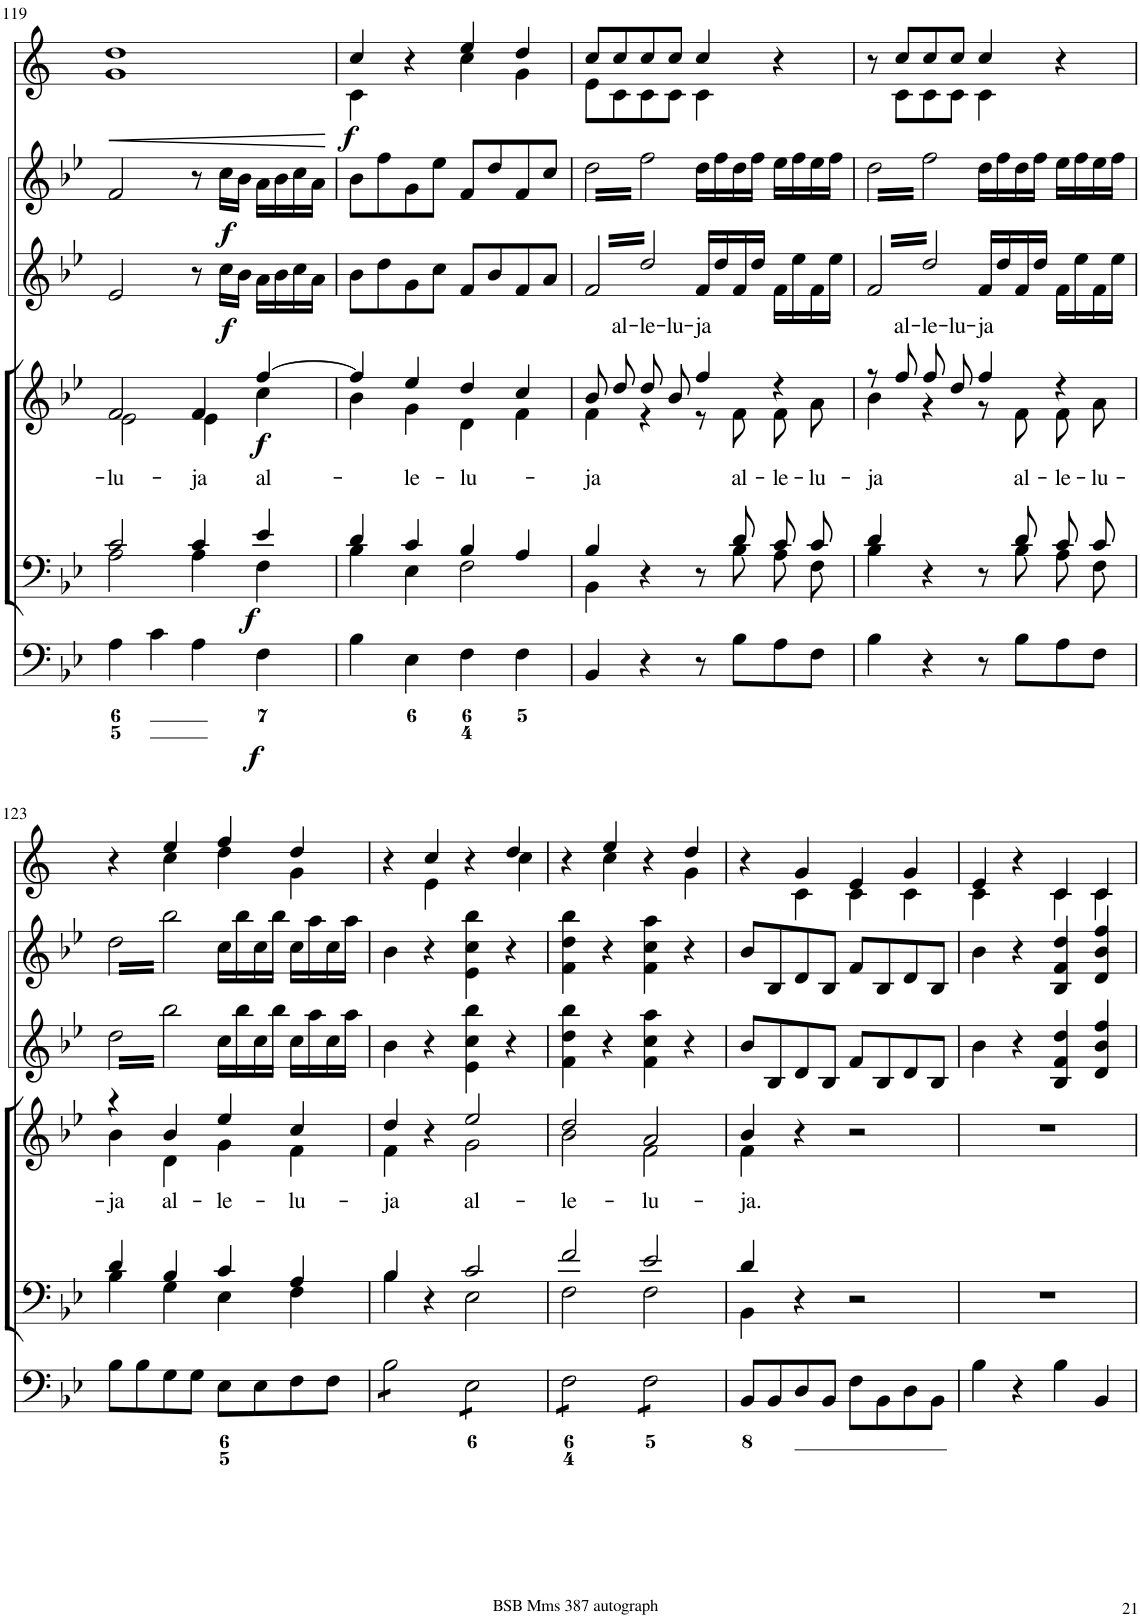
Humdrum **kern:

**kern	**dynam	**kern	**dynam	**kern	**text	**dynam	**kern	**dynam	**kern	**dynam	**kern	**dynam
*part6	*part6	*part5	*part5	*part4	*part4	*part4	*part3	*part3	*part2	*part2	*part1	*part1
*staff6	*staff6	*staff5	*staff5	*staff4	*staff4	*staff4	*staff3	*staff3	*staff2	*staff2	*staff1	*staff1
*I"Organ	*	*I"Voice	*	*I"Voice	*	*	*I"Violin	*	*I"Violini	*	*I"Clarini in B[b]	*
*	*	*	*	*	*	*	*I'Vln	*	*I'Vln	*	*	*
!!LO:PB:g=z
*clefF4	*	*clefF4	*	*clefG2	*	*	*clefG2	*	*clefG2	*	*clefG2	*
*	*	*	*	*	*	*	*	*	*	*	*Trd1c2	*
*k[b-e-]	*	*k[b-e-]	*	*k[b-e-]	*	*	*k[b-e-]	*	*k[b-e-]	*	*k[]	*
*M4/4	*	*M4/4	*	*M4/4	*	*	*M4/4	*	*M4/4	*	*M4/4	*
*met(c)	*	*met(c)	*	*met(c)	*	*	*met(c)	*	*met(c)	*	*met(c)	*
=119	=119	=119	=119	=119	=119	=119	=119	=119	=119	=119	=119	=119
*	*	*^	*	*	*	*	*	*	*	*	*	*
!	!	!	!	!	!	!LO:LY:b	!	!	!	!	!	!	!LO:HP:b
*	*	*	*	*	*^	*	*	*	*	*	*	*^	*
4A\	.	2c/	2A\	.	2f/	2e-\	-lu-	.	2e-/	.	2f/	.	1dd	1g	<
4c\	.	.	.	.	.	.	.	.	.	.	.	.	.	.	.
!	!	!	!	!	!	!	!LO:LY:b	!	!	!	!	!	!	!	!
4A\	.	4c/	4A\	.	4f/	4e-\	-ja	.	8r	.	8r	.	.	.	.
!	!	!	!	!	!	!	!	!	!	!LO:DY:b	!	!LO:DY:b	!	!	!
.	.	.	.	.	.	.	.	.	16cc\LL	f	16cc\LL	f	.	.	.
.	.	.	.	.	.	.	.	.	16b-\JJ	.	16b-\JJ	.	.	.	.
!	!LO:DY:b	!	!	!LO:DY:b	!	!	!LO:LY:b	!LO:DY:b	!	!	!	!	!	!	!
4F\	f	4e-/	4F\	f	[4ff/	4cc\	al-	f	16a\LL	.	16a\LL	.	.	.	.
.	.	.	.	.	.	.	.	.	16b-\	.	16b-\	.	.	.	.
.	.	.	.	.	.	.	.	.	16cc\	.	16cc\	.	.	.	.
.	.	.	.	.	.	.	.	.	16a\JJ	.	16a\JJ	.	.	.	.
*	*	*v	*v	*	*	*	*	*	*	*	*	*	*v	*v	*
*	*	*	*	*v	*v	*	*	*	*	*	*	*	*
.	.	.	.	.	.	.	.	.	.	.	.	[
=120	=120	=120	=120	=120	=120	=120	=120	=120	=120	=120	=120	=120
*	*	*^	*	*^	*	*	*	*	*	*	*^	*
!	!	!	!	!	!	!	!	!	!	!	!	!	!	!	!LO:DY:b
4B-\	.	4d/	4B-\	.	4ff/]	4b-\	.	.	8b-\L	.	8b-\L	.	4cc/	4c\	f
.	.	.	.	.	.	.	.	.	8dd\	.	8ff\	.	.	.	.
!	!	!	!	!	!	!	!LO:LY:b	!	!	!	!	!	!	!	!
4E-\	.	4c/	4E-\	.	4ee-/	4g\	-le-	.	8g\	.	8g\	.	4r	4ryy	.
.	.	.	.	.	.	.	.	.	8cc\J	.	8ee-\J	.	.	.	.
!	!	!	!	!	!	!	!LO:LY:b	!	!	!	!	!	!	!	!
4F\	.	4B-/	2F\	.	4dd/	4d\	-lu-	.	8f/L	.	8f/L	.	4ee/	4cc\	.
.	.	.	.	.	.	.	.	.	8b-/	.	8dd/	.	.	.	.
4F\	.	4A/	.	.	4cc/	4f\	.	.	8f/	.	8f/	.	4dd/	4g\	.
.	.	.	.	.	.	.	.	.	8a/J	.	8cc/J	.	.	.	.
=121	=121	=121	=121	=121	=121	=121	=121	=121	=121	=121	=121	=121	=121	=121	=121
!	!	!	!	!	!	!	!LO:LY:b	!	!	!	!	!	!	!	!
*	*	*	*	*	*	*	*	*	*tremolo	*	*	*	*	*	*
*	*	*	*	*	*	*	*	*	*	*	*tremolo	*	*	*	*
4BB-/	.	4B-/	4BB-\	.	8b-/L	4f\	-ja	.	32f/LLL	.	32dd\LLL	.	8cc/L	8e\L	.
.	.	.	.	.	.	.	.	.	32dd/	.	32ff\	.	.	.	.
.	.	.	.	.	.	.	.	.	32f/	.	32dd\	.	.	.	.
.	.	.	.	.	.	.	.	.	32dd/	.	32ff\	.	.	.	.
!	!	!	!	!	!	!	!LO:LY:a	!	!	!	!	!	!	!	!
.	.	.	.	.	8dd/J	.	al-	.	32f/	.	32dd\	.	8cc/	8c\	.
.	.	.	.	.	.	.	.	.	32dd/	.	32ff\	.	.	.	.
.	.	.	.	.	.	.	.	.	32f/	.	32dd\	.	.	.	.
.	.	.	.	.	.	.	.	.	32dd/	.	32ff\	.	.	.	.
!	!	!	!	!	!	!	!LO:LY:a	!	!	!	!	!	!	!	!
4r	.	4r	4.ryy	.	8dd/L	4r	-le-	.	32f/	.	32dd\	.	8cc/	8c\	.
.	.	.	.	.	.	.	.	.	32dd/	.	32ff\	.	.	.	.
.	.	.	.	.	.	.	.	.	32f/	.	32dd\	.	.	.	.
.	.	.	.	.	.	.	.	.	32dd/	.	32ff\	.	.	.	.
!	!	!	!	!	!	!	!LO:LY:a	!	!	!	!	!	!	!	!
.	.	.	.	.	8b-/J	.	-lu-	.	32f/	.	32dd\	.	8cc/J	8c\J	.
.	.	.	.	.	.	.	.	.	32dd/	.	32ff\	.	.	.	.
.	.	.	.	.	.	.	.	.	32f/	.	32dd\	.	.	.	.
.	.	.	.	.	.	.	.	.	32dd/JJJ	.	32ff\JJJ	.	.	.	.
*	*	*	*	*	*	*	*	*	*	*	*Xtremolo	*	*	*	*
*	*	*	*	*	*	*	*	*	*Xtremolo	*	*	*	*	*	*
!	!	!	!	!	!	!	!LO:LY:a	!	!	!	!	!	!	!	!
8r	.	8r	.	.	4ff/	8r	-ja	.	16f/LL	.	16dd\LL	.	4cc/	4c\	.
.	.	.	.	.	.	.	.	.	.	.	.	.	.	.	.
.	.	.	.	.	.	.	.	.	16dd/	.	16ff\	.	.	.	.
.	.	.	.	.	.	.	.	.	.	.	.	.	.	.	.
!	!	!	!	!	!	!	!LO:LY:b	!	!	!	!	!	!	!	!
8B-\L	.	8d/	8B-\	.	.	8f\	al-	.	16f/	.	16dd\	.	.	.	.
.	.	.	.	.	.	.	.	.	.	.	.	.	.	.	.
.	.	.	.	.	.	.	.	.	16dd/JJ	.	16ff\JJ	.	.	.	.
.	.	.	.	.	.	.	.	.	.	.	.	.	.	.	.
!	!	!	!	!	!	!	!LO:LY:b	!	!	!	!	!	!	!	!
8A\	.	8c/L	8A\L	.	4r	8f\L	-le-	.	16f\LL	.	16ee-\LL	.	4r	4ryy	.
.	.	.	.	.	.	.	.	.	16ee-\	.	16ff\	.	.	.	.
!	!	!	!	!	!	!	!LO:LY:b	!	!	!	!	!	!	!	!
8F\J	.	8c/J	8F\J	.	.	8a\J	-lu-	.	16f\	.	16ee-\	.	.	.	.
.	.	.	.	.	.	.	.	.	16ee-\JJ	.	16ff\JJ	.	.	.	.
=122	=122	=122	=122	=122	=122	=122	=122	=122	=122	=122	=122	=122	=122	=122	=122
!	!	!	!	!	!	!	!LO:LY:b	!	!	!	!	!	!	!	!
*	*	*	*	*	*	*	*	*	*tremolo	*	*	*	*	*	*
*	*	*	*	*	*	*	*	*	*	*	*tremolo	*	*	*	*
4B-\	.	4d/	4B-\	.	8r	4b-\	-ja	.	32f/LLL	.	32dd\LLL	.	8r	8ryy	.
.	.	.	.	.	.	.	.	.	32dd/	.	32ff\	.	.	.	.
.	.	.	.	.	.	.	.	.	32f/	.	32dd\	.	.	.	.
.	.	.	.	.	.	.	.	.	32dd/	.	32ff\	.	.	.	.
!	!	!	!	!	!	!	!LO:LY:a	!	!	!	!	!	!	!	!
.	.	.	.	.	8ff/	.	al-	.	32f/	.	32dd\	.	8cc/L	8c\L	.
.	.	.	.	.	.	.	.	.	32dd/	.	32ff\	.	.	.	.
.	.	.	.	.	.	.	.	.	32f/	.	32dd\	.	.	.	.
.	.	.	.	.	.	.	.	.	32dd/	.	32ff\	.	.	.	.
!	!	!	!	!	!	!	!LO:LY:a	!	!	!	!	!	!	!	!
4r	.	4r	4.ryy	.	8ff/L	4r	-le-	.	32f/	.	32dd\	.	8cc/	8c\	.
.	.	.	.	.	.	.	.	.	32dd/	.	32ff\	.	.	.	.
.	.	.	.	.	.	.	.	.	32f/	.	32dd\	.	.	.	.
.	.	.	.	.	.	.	.	.	32dd/	.	32ff\	.	.	.	.
!	!	!	!	!	!	!	!LO:LY:a	!	!	!	!	!	!	!	!
.	.	.	.	.	8dd/J	.	-lu-	.	32f/	.	32dd\	.	8cc/J	8c\J	.
.	.	.	.	.	.	.	.	.	32dd/	.	32ff\	.	.	.	.
.	.	.	.	.	.	.	.	.	32f/	.	32dd\	.	.	.	.
.	.	.	.	.	.	.	.	.	32dd/JJJ	.	32ff\JJJ	.	.	.	.
*	*	*	*	*	*	*	*	*	*	*	*Xtremolo	*	*	*	*
*	*	*	*	*	*	*	*	*	*Xtremolo	*	*	*	*	*	*
!	!	!	!	!	!	!	!LO:LY:a	!	!	!	!	!	!	!	!
8r	.	8r	.	.	4ff/	8r	-ja	.	16f/LL	.	16dd\LL	.	4cc/	4c\	.
.	.	.	.	.	.	.	.	.	.	.	.	.	.	.	.
.	.	.	.	.	.	.	.	.	16dd/	.	16ff\	.	.	.	.
.	.	.	.	.	.	.	.	.	.	.	.	.	.	.	.
!	!	!	!	!	!	!	!LO:LY:b	!	!	!	!	!	!	!	!
8B-\L	.	8d/	8B-\	.	.	8f\	al-	.	16f/	.	16dd\	.	.	.	.
.	.	.	.	.	.	.	.	.	.	.	.	.	.	.	.
.	.	.	.	.	.	.	.	.	16dd/JJ	.	16ff\JJ	.	.	.	.
.	.	.	.	.	.	.	.	.	.	.	.	.	.	.	.
!	!	!	!	!	!	!	!LO:LY:b	!	!	!	!	!	!	!	!
8A\	.	8c/L	8A\L	.	4r	8f\L	-le-	.	16f\LL	.	16ee-\LL	.	4r	4ryy	.
.	.	.	.	.	.	.	.	.	16ee-\	.	16ff\	.	.	.	.
!	!	!	!	!	!	!	!LO:LY:b	!	!	!	!	!	!	!	!
8F\J	.	8c/J	8F\J	.	.	8a\J	-lu-	.	16f\	.	16ee-\	.	.	.	.
.	.	.	.	.	.	.	.	.	16ee-\JJ	.	16ff\JJ	.	.	.	.
!!LO:LB:g=z	!!
=123	=123	=123	=123	=123	=123	=123	=123	=123	=123	=123	=123	=123	=123	=123	=123
!	!	!	!	!	!	!	!LO:LY:b	!	!	!	!	!	!	!	!
*	*	*	*	*	*	*	*	*	*tremolo	*	*	*	*	*	*
*	*	*	*	*	*	*	*	*	*	*	*tremolo	*	*	*	*
8B-\L	.	4d/	4B-\	.	4r	4b-\	-ja	.	32dd\LLL	.	32dd\LLL	.	4r	4ryy	.
.	.	.	.	.	.	.	.	.	32bb-\	.	32bb-\	.	.	.	.
.	.	.	.	.	.	.	.	.	32dd\	.	32dd\	.	.	.	.
.	.	.	.	.	.	.	.	.	32bb-\	.	32bb-\	.	.	.	.
8B-\	.	.	.	.	.	.	.	.	32dd\	.	32dd\	.	.	.	.
.	.	.	.	.	.	.	.	.	32bb-\	.	32bb-\	.	.	.	.
.	.	.	.	.	.	.	.	.	32dd\	.	32dd\	.	.	.	.
.	.	.	.	.	.	.	.	.	32bb-\	.	32bb-\	.	.	.	.
!	!	!	!	!	!	!	!LO:LY:b	!	!	!	!	!	!	!	!
8G\	.	4B-/	4G\	.	4b-/	4d\	al-	.	32dd\	.	32dd\	.	4ee/	4cc\	.
.	.	.	.	.	.	.	.	.	32bb-\	.	32bb-\	.	.	.	.
.	.	.	.	.	.	.	.	.	32dd\	.	32dd\	.	.	.	.
.	.	.	.	.	.	.	.	.	32bb-\	.	32bb-\	.	.	.	.
8G\J	.	.	.	.	.	.	.	.	32dd\	.	32dd\	.	.	.	.
.	.	.	.	.	.	.	.	.	32bb-\	.	32bb-\	.	.	.	.
.	.	.	.	.	.	.	.	.	32dd\	.	32dd\	.	.	.	.
.	.	.	.	.	.	.	.	.	32bb-\JJJ	.	32bb-\JJJ	.	.	.	.
*	*	*	*	*	*	*	*	*	*	*	*Xtremolo	*	*	*	*
*	*	*	*	*	*	*	*	*	*Xtremolo	*	*	*	*	*	*
!	!	!	!	!	!	!	!LO:LY:b	!	!	!	!	!	!	!	!
8E-\L	.	4c/	4E-\	.	4ee-/	4g\	-le-	.	16cc\LL	.	16cc\LL	.	4ff/	4dd\	.
.	.	.	.	.	.	.	.	.	.	.	.	.	.	.	.
.	.	.	.	.	.	.	.	.	16bb-\	.	16bb-\	.	.	.	.
.	.	.	.	.	.	.	.	.	.	.	.	.	.	.	.
8E-\	.	.	.	.	.	.	.	.	16cc\	.	16cc\	.	.	.	.
.	.	.	.	.	.	.	.	.	.	.	.	.	.	.	.
.	.	.	.	.	.	.	.	.	16bb-\JJ	.	16bb-\JJ	.	.	.	.
.	.	.	.	.	.	.	.	.	.	.	.	.	.	.	.
!	!	!	!	!	!	!	!LO:LY:b	!	!	!	!	!	!	!	!
8F\	.	4A/	4F\	.	4cc/	4f\	-lu-	.	16cc\LL	.	16cc\LL	.	4dd/	4g\	.
.	.	.	.	.	.	.	.	.	16aa\	.	16aa\	.	.	.	.
8F\J	.	.	.	.	.	.	.	.	16cc\	.	16cc\	.	.	.	.
.	.	.	.	.	.	.	.	.	16aa\JJ	.	16aa\JJ	.	.	.	.
=124	=124	=124	=124	=124	=124	=124	=124	=124	=124	=124	=124	=124	=124	=124	=124
!	!	!	!	!	!	!	!LO:LY:b	!	!	!	!	!	!	!	!
*tremolo	*	*	*	*	*	*	*	*	*	*	*	*	*	*	*
8B-\L	.	4B-/	4B-\	.	4dd/	4f\	-ja	.	4b-\	.	4b-\	.	4r	4ryy	.
8B-\	.	.	.	.	.	.	.	.	.	.	.	.	.	.	.
8B-\	.	4r	4ryy	.	4r	4ryy	.	.	4r	.	4r	.	4cc/	4e\	.
8B-\J	.	.	.	.	.	.	.	.	.	.	.	.	.	.	.
!	!	!	!	!	!	!	!LO:LY:b	!	!	!	!	!	!	!	!
8E-\L	.	2c/	2E-\	.	2ee-/	2g\	al-	.	4e-\ 4cc\ 4bb-\	.	4e-\ 4cc\ 4bb-\	.	4r	4ryy	.
8E-\	.	.	.	.	.	.	.	.	.	.	.	.	.	.	.
8E-\	.	.	.	.	.	.	.	.	4r	.	4r	.	4dd/	4cc\	.
8E-\J	.	.	.	.	.	.	.	.	.	.	.	.	.	.	.
=125	=125	=125	=125	=125	=125	=125	=125	=125	=125	=125	=125	=125	=125	=125	=125
!	!	!	!	!	!	!	!LO:LY:b	!	!	!	!	!	!	!	!
8F\L	.	2f/	2F\	.	2dd/	2b-\	-le-	.	4f\ 4dd\ 4bb-\	.	4f\ 4dd\ 4bb-\	.	4r	4ryy	.
8F\	.	.	.	.	.	.	.	.	.	.	.	.	.	.	.
8F\	.	.	.	.	.	.	.	.	4r	.	4r	.	4ee/	4cc\	.
8F\J	.	.	.	.	.	.	.	.	.	.	.	.	.	.	.
!	!	!	!	!	!	!	!LO:LY:b	!	!	!	!	!	!	!	!
8F\L	.	2e-/	2F\	.	2a/	2f\	-lu-	.	4f\ 4cc\ 4aa\	.	4f\ 4cc\ 4aa\	.	4r	4ryy	.
8F\	.	.	.	.	.	.	.	.	.	.	.	.	.	.	.
8F\	.	.	.	.	.	.	.	.	4r	.	4r	.	4dd/	4g\	.
8F\J	.	.	.	.	.	.	.	.	.	.	.	.	.	.	.
*Xtremolo	*	*	*	*	*	*	*	*	*	*	*	*	*	*	*
=126	=126	=126	=126	=126	=126	=126	=126	=126	=126	=126	=126	=126	=126	=126	=126
!	!	!	!	!	!	!	!LO:LY:b	!	!	!	!	!	!	!	!
8BB-/L	.	4d/	4BB-\	.	4b-/	4f\	-ja.	.	8b-/L	.	8b-/L	.	4r	4ryy	.
8BB-/	.	.	.	.	.	.	.	.	8B-/	.	8B-/	.	.	.	.
8D/	.	4r	2.ryy	.	4r	2.ryy	.	.	8d/	.	8d/	.	4g/	4c\	.
8BB-/J	.	.	.	.	.	.	.	.	8B-/J	.	8B-/J	.	.	.	.
8F\L	.	2r	.	.	2r	.	.	.	8f/L	.	8f/L	.	4e/	4c\	.
8BB-\	.	.	.	.	.	.	.	.	8B-/	.	8B-/	.	.	.	.
8D\	.	.	.	.	.	.	.	.	8d/	.	8d/	.	4g/	4c\	.
8BB-\J	.	.	.	.	.	.	.	.	8B-/J	.	8B-/J	.	.	.	.
*	*	*v	*v	*	*	*	*	*	*	*	*	*	*	*	*
*	*	*	*	*v	*v	*	*	*	*	*	*	*	*	*
=127	=127	=127	=127	=127	=127	=127	=127	=127	=127	=127	=127	=127	=127
4B-\	.	1r	.	1r	.	.	4b-\	.	4b-\	.	4e/	4c\	.
4r	.	.	.	.	.	.	4r	.	4r	.	4r	4ryy	.
4B-\	.	.	.	.	.	.	4B-/ 4f/ 4dd/	.	4B-/ 4f/ 4dd/	.	4c/	4c\	.
4BB-/	.	.	.	.	.	.	4d/ 4b-/ 4ff/	.	4d/ 4b-/ 4ff/	.	4c/	4c\	.
*	*	*	*	*	*	*	*	*	*	*	*v	*v	*
=	=	=	=	=	=	=	=	=	=	=	=	=
*-	*-	*-	*-	*-	*-	*-	*-	*-	*-	*-	*-	*-
